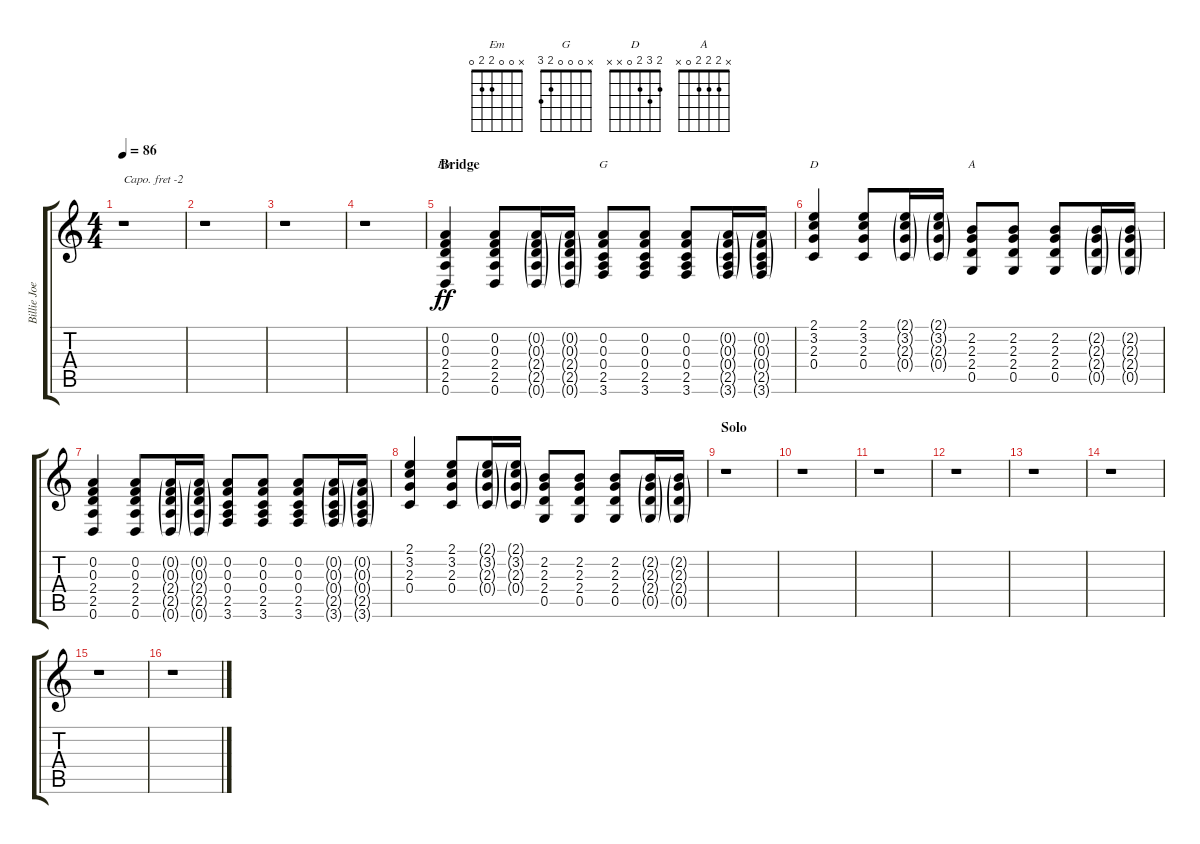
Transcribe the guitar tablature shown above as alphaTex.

\track ("Billie Joe Armstrong (Acoustic Guitar)" "Billie Joe") {instrument acousticguitarsteel}
\staff {score tabs}
\capo -2
\tuning (E4 B3 G3 D3 A2 E2) {hide}
\chord ("Em" x 0 0 2 2 0)
\chord ("G" x 0 0 0 2 3)
\chord ("D" 2 3 2 0 x x)
\chord ("A" x 2 2 2 0 x)
\ts (4 4)
\tempo 86
\clef g2
\ks c
r.1{dy ff} |
r.1 |
r.1 |
r.1 |
\section ("" "Bridge")
(0.2 0.3 2.4 2.5 0.6).4{ch "Em"} (0.2 0.3 2.4 2.5 0.6).8 (0.2{g} 0.3{g} 2.4{g} 2.5{g} 0.6{g}).16 (0.2{g} 0.3{g} 2.4{g} 2.5{g} 0.6{g}).16 (0.2 0.3 0.4 2.5 3.6).8{ch "G"} (0.2 0.3 0.4 2.5 3.6).8 (0.2 0.3 0.4 2.5 3.6).8 (0.2{g} 0.3{g} 0.4{g} 2.5{g} 3.6{g}).16 (0.2{g} 0.3{g} 0.4{g} 2.5{g} 3.6{g}).16 |
(2.1 3.2 2.3 0.4).4{ch "D"} (2.1 3.2 2.3 0.4).8 (2.1{g} 3.2{g} 2.3{g} 0.4{g}).16 (2.1{g} 3.2{g} 2.3{g} 0.4{g}).16 (2.2 2.3 2.4 0.5).8{ch "A"} (2.2 2.3 2.4 0.5).8 (2.2 2.3 2.4 0.5).8 (2.2{g} 2.3{g} 2.4{g} 0.5{g}).16 (2.2{g} 2.3{g} 2.4{g} 0.5{g}).16 |
(0.2 0.3 2.4 2.5 0.6).4 (0.2 0.3 2.4 2.5 0.6).8 (0.2{g} 0.3{g} 2.4{g} 2.5{g} 0.6{g}).16 (0.2{g} 0.3{g} 2.4{g} 2.5{g} 0.6{g}).16 (0.2 0.3 0.4 2.5 3.6).8 (0.2 0.3 0.4 2.5 3.6).8 (0.2 0.3 0.4 2.5 3.6).8 (0.2{g} 0.3{g} 0.4{g} 2.5{g} 3.6{g}).16 (0.2{g} 0.3{g} 0.4{g} 2.5{g} 3.6{g}).16 |
(2.1 3.2 2.3 0.4).4 (2.1 3.2 2.3 0.4).8 (2.1{g} 3.2{g} 2.3{g} 0.4{g}).16 (2.1{g} 3.2{g} 2.3{g} 0.4{g}).16 (2.2 2.3 2.4 0.5).8 (2.2 2.3 2.4 0.5).8 (2.2 2.3 2.4 0.5).8 (2.2{g} 2.3{g} 2.4{g} 0.5{g}).16 (2.2{g} 2.3{g} 2.4{g} 0.5{g}).16 |
\section ("" "Solo")
r.1 |
r.1 |
r.1 |
r.1 |
r.1 |
r.1 |
r.1 |
r.1
